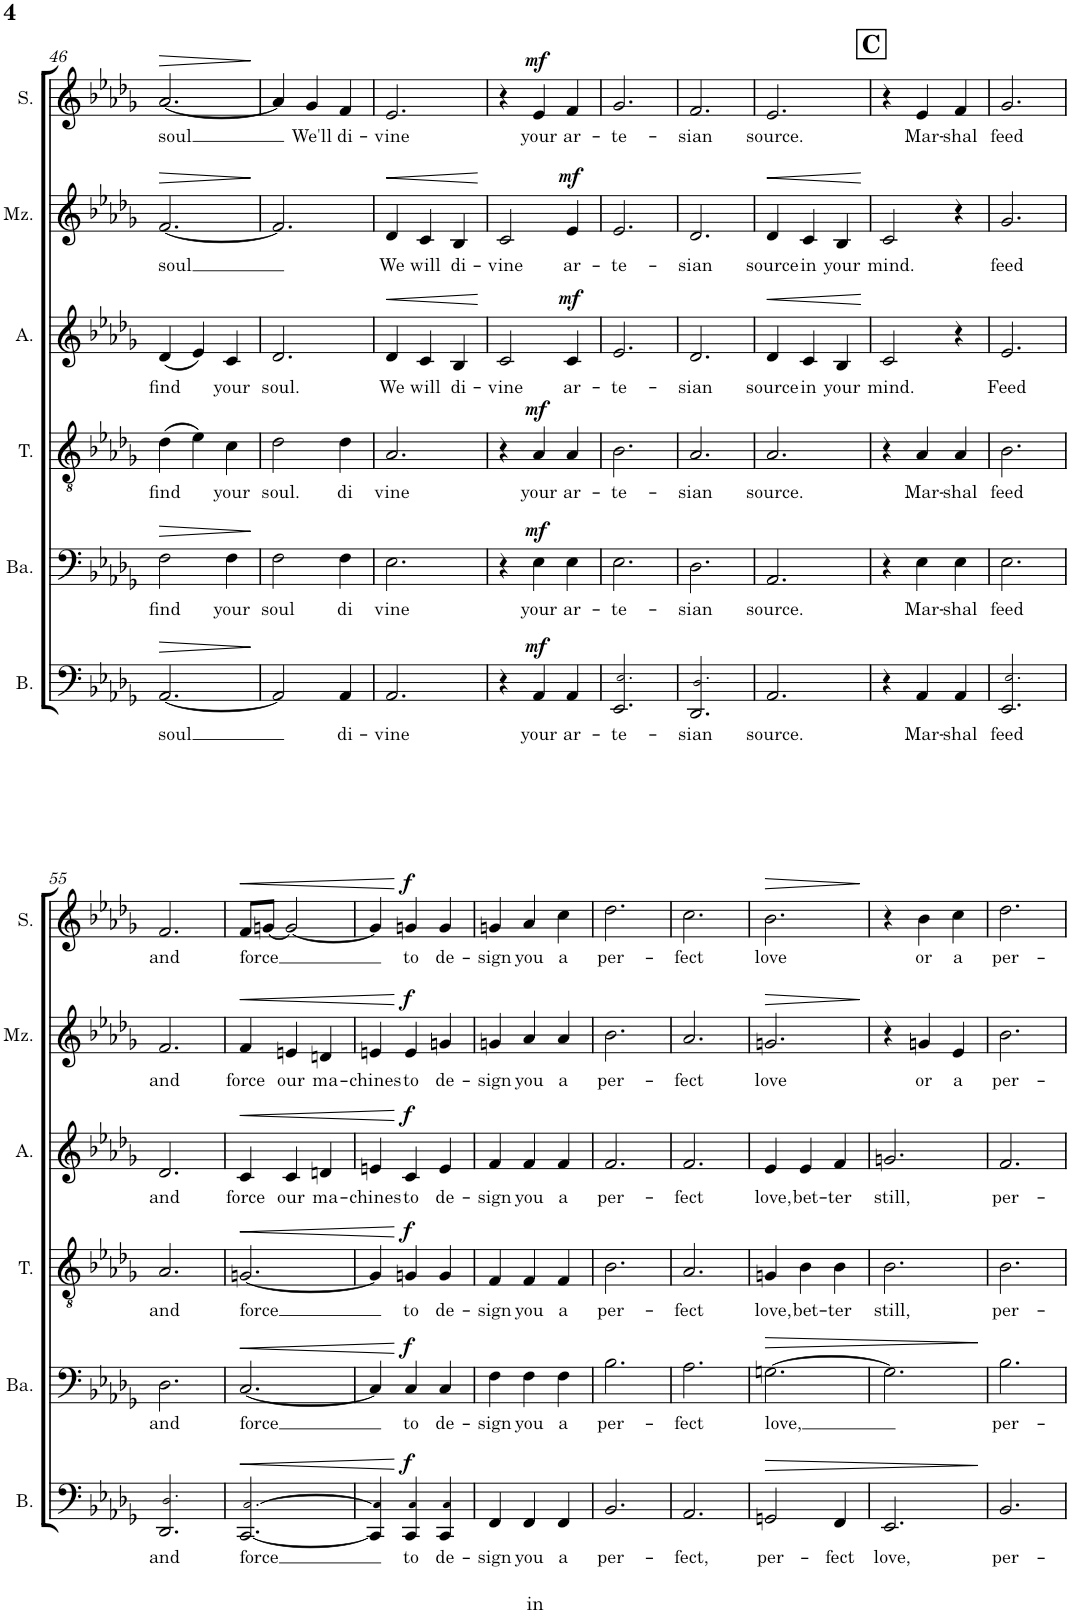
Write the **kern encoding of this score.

**kern	**text	**dynam	**kern	**text	**dynam	**kern	**text	**dynam	**kern	**text	**dynam	**kern	**text	**dynam	**kern	**text	**dynam
*part6	*part6	*part6	*part5	*part5	*part5	*part4	*part4	*part4	*part3	*part3	*part3	*part2	*part2	*part2	*part1	*part1	*part1
*staff6	*staff6	*staff6	*staff5	*staff5	*staff5	*staff4	*staff4	*staff4	*staff3	*staff3	*staff3	*staff2	*staff2	*staff2	*staff1	*staff1	*staff1
*I"Bass	*	*	*I"Baritone	*	*	*I"Tenor	*	*	*I"Alto	*	*	*I"Mezzo-soprano	*	*	*I"Soprano	*	*
*I'B.	*	*	*I'Ba.	*	*	*I'T.	*	*	*I'A.	*	*	*I'Mz.	*	*	*I'S.	*	*
!!LO:PB:g=z
*clefF4	*	*	*clefF4	*	*	*clefGv2	*	*	*clefG2	*	*	*clefG2	*	*	*clefG2	*	*
*k[b-e-a-d-g-]	*	*	*k[b-e-a-d-g-]	*	*	*k[b-e-a-d-g-]	*	*	*k[b-e-a-d-g-]	*	*	*k[b-e-a-d-g-]	*	*	*k[b-e-a-d-g-]	*	*
*M3/4	*	*	*M3/4	*	*	*M3/4	*	*	*M3/4	*	*	*M3/4	*	*	*M3/4	*	*
=46	=46	=46	=46	=46	=46	=46	=46	=46	=46	=46	=46	=46	=46	=46	=46	=46	=46
!	!LO:LY:b	!LO:HP:b	!	!LO:LY:b	!LO:HP:b	!	!LO:LY:b	!	!	!LO:LY:b	!	!	!LO:LY:b	!LO:HP:b	!	!LO:LY:b	!LO:HP:b
[2.AA-/	soul	>	2F\	find	>	(4d-\	find	.	(4d-/	find	.	[2.f/	soul	>	[2.a-/	soul	>
.	.	.	.	.	.	4e-\)	.	.	4e-/)	.	.	.	.	.	.	.	.
!	!	!	!	!LO:LY:b	!	!	!LO:LY:b	!	!	!LO:LY:b	!	!	!	!	!	!	!
.	.	.	4F\	your	.	4c\	your	.	4c/	your	.	.	.	.	.	.	.
.	.	]	.	.	]	.	.	.	.	.	.	.	.	]	.	.	]
=47	=47	=47	=47	=47	=47	=47	=47	=47	=47	=47	=47	=47	=47	=47	=47	=47	=47
!	!	!	!	!LO:LY:b	!	!	!LO:LY:b	!	!	!LO:LY:b	!	!	!	!	!	!	!
2AA-/]	.	.	2F\	soul	.	2d-\	soul.	.	2.d-/	soul.	.	2.f/]	.	.	4a-/]	.	.
!	!	!	!	!	!	!	!	!	!	!	!	!	!	!	!	!LO:LY:b	!
.	.	.	.	.	.	.	.	.	.	.	.	.	.	.	4g-/	We'll	.
!	!LO:LY:b	!	!	!LO:LY:b	!	!	!LO:LY:b	!	!	!	!	!	!	!	!	!LO:LY:b	!
4AA-/	di-	.	4F\	di	.	4d-\	di	.	.	.	.	.	.	.	4f/	di-	.
=48	=48	=48	=48	=48	=48	=48	=48	=48	=48	=48	=48	=48	=48	=48	=48	=48	=48
!	!LO:LY:b	!	!	!LO:LY:b	!	!	!LO:LY:b	!	!	!LO:LY:b	!LO:HP:b	!	!LO:LY:b	!LO:HP:b	!	!LO:LY:b	!
2.AA-/	-vine	.	2.E-\	vine	.	2.A-/	vine	.	4d-/	We	<	4d-/	We	<	2.e-/	-vine	.
!	!	!	!	!	!	!	!	!	!	!LO:LY:b	!	!	!LO:LY:b	!	!	!	!
.	.	.	.	.	.	.	.	.	4c/	will	.	4c/	will	.	.	.	.
!	!	!	!	!	!	!	!	!	!	!LO:LY:b	!	!	!LO:LY:b	!	!	!	!
.	.	.	.	.	.	.	.	.	4B-/	di-	.	4B-/	di-	.	.	.	.
.	.	.	.	.	.	.	.	.	.	.	[	.	.	[	.	.	.
=49	=49	=49	=49	=49	=49	=49	=49	=49	=49	=49	=49	=49	=49	=49	=49	=49	=49
!	!	!	!	!	!	!	!	!	!	!LO:LY:b	!	!	!LO:LY:b	!	!	!	!
4r	.	.	4r	.	.	4r	.	.	2c/	-vine	.	2c/	-vine	.	4r	.	.
!	!LO:LY:b	!LO:DY:a	!	!LO:LY:b	!LO:DY:a	!	!LO:LY:b	!LO:DY:a	!	!	!	!	!	!	!	!LO:LY:b	!LO:DY:a
4AA-/	your	mf	4E-\	your	mf	4A-/	your	mf	.	.	.	.	.	.	4e-/	your	mf
!	!LO:LY:b	!	!	!LO:LY:b	!	!	!LO:LY:b	!	!	!LO:LY:b	!LO:DY:a	!	!LO:LY:b	!LO:DY:a	!	!LO:LY:b	!
4AA-/	ar-	.	4E-\	ar-	.	4A-/	ar-	.	4c/	ar-	mf	4e-/	ar-	mf	4f/	ar-	.
=50	=50	=50	=50	=50	=50	=50	=50	=50	=50	=50	=50	=50	=50	=50	=50	=50	=50
!	!LO:LY:b	!	!	!LO:LY:b	!	!	!LO:LY:b	!	!	!LO:LY:b	!	!	!LO:LY:b	!	!	!LO:LY:b	!
2.EE-/ 2.E-!/	-te-	.	2.E-\	-te-	.	2.B-\	-te-	.	2.e-/	-te-	.	2.e-/	-te-	.	2.g-/	-te-	.
=51	=51	=51	=51	=51	=51	=51	=51	=51	=51	=51	=51	=51	=51	=51	=51	=51	=51
!	!LO:LY:b	!	!	!LO:LY:b	!	!	!LO:LY:b	!	!	!LO:LY:b	!	!	!LO:LY:b	!	!	!LO:LY:b	!
2.DD-/ 2.D-!/	-sian	.	2.D-\	-sian	.	2.A-/	-sian	.	2.d-/	-sian	.	2.d-/	-sian	.	2.f/	-sian	.
=52	=52	=52	=52	=52	=52	=52	=52	=52	=52	=52	=52	=52	=52	=52	=52	=52	=52
!	!LO:LY:b	!	!	!LO:LY:b	!	!	!LO:LY:b	!	!	!LO:LY:b	!LO:HP:b	!	!LO:LY:b	!LO:HP:b	!	!LO:LY:b	!
2.AA-/	source.	.	2.AA-/	source.	.	2.A-/	source.	.	4d-/	source	<	4d-/	source	<	2.e-/	source.	.
!	!	!	!	!	!	!	!	!	!	!LO:LY:b	!	!	!LO:LY:b	!	!	!	!
.	.	.	.	.	.	.	.	.	4c/	in	.	4c/	in	.	.	.	.
!	!	!	!	!	!	!	!	!	!	!LO:LY:b	!	!	!LO:LY:b	!	!	!	!
.	.	.	.	.	.	.	.	.	4B-/	your	.	4B-/	your	.	.	.	.
.	.	.	.	.	.	.	.	.	.	.	[	.	.	[	.	.	.
!!LO:REH:place=s1:a:B:cj:fs=14:t=C
=53	=53	=53	=53	=53	=53	=53	=53	=53	=53	=53	=53	=53	=53	=53	=53	=53	=53
!	!	!	!	!	!	!	!	!	!	!LO:LY:b	!	!	!LO:LY:b	!	!	!	!
4r	.	.	4r	.	.	4r	.	.	2c/	mind.	.	2c/	mind.	.	4r	.	.
!	!LO:LY:b	!	!	!LO:LY:b	!	!	!LO:LY:b	!	!	!	!	!	!	!	!	!LO:LY:b	!
4AA-/	Mar-	.	4E-\	Mar-	.	4A-/	Mar-	.	.	.	.	.	.	.	4e-/	Mar-	.
!	!LO:LY:b	!	!	!LO:LY:b	!	!	!LO:LY:b	!	!	!	!	!	!	!	!	!LO:LY:b	!
4AA-/	-shal	.	4E-\	-shal	.	4A-/	-shal	.	4r	.	.	4r	.	.	4f/	-shal	.
=54	=54	=54	=54	=54	=54	=54	=54	=54	=54	=54	=54	=54	=54	=54	=54	=54	=54
!	!LO:LY:b	!	!	!LO:LY:b	!	!	!LO:LY:b	!	!	!LO:LY:b	!	!	!LO:LY:b	!	!	!LO:LY:b	!
2.EE-/ 2.E-!/	feed	.	2.E-\	feed	.	2.B-\	feed	.	2.e-/	Feed	.	2.g-/	feed	.	2.g-/	feed	.
!!LO:LB:g=z
=55	=55	=55	=55	=55	=55	=55	=55	=55	=55	=55	=55	=55	=55	=55	=55	=55	=55
!	!LO:LY:b	!	!	!LO:LY:b	!	!	!LO:LY:b	!	!	!LO:LY:b	!	!	!LO:LY:b	!	!	!LO:LY:b	!
2.DD-/ 2.D-!/	and	.	2.D-\	and	.	2.A-/	and	.	2.d-/	and	.	2.f/	and	.	2.f/	and	.
=56	=56	=56	=56	=56	=56	=56	=56	=56	=56	=56	=56	=56	=56	=56	=56	=56	=56
!	!LO:LY:b	!LO:HP:b	!	!LO:LY:b	!LO:HP:b	!	!LO:LY:b	!LO:HP:b	!	!LO:LY:b	!LO:HP:b	!	!LO:LY:b	!LO:HP:b	!	!LO:LY:b	!LO:HP:b
[2.CC/ [2.C!/	force	<	[2.C/	force	<	[2.Gn/	force	<	4c/	force	<	4f/	force	<	8f/L	force	<
.	.	.	.	.	.	.	.	.	.	.	.	.	.	.	[8gn/J	.	.
!	!	!	!	!	!	!	!	!	!	!LO:LY:b	!	!	!LO:LY:b	!	!	!	!
.	.	.	.	.	.	.	.	.	4c/	our	.	4en/	our	.	2g/_	.	.
!	!	!	!	!	!	!	!	!	!	!LO:LY:b	!	!	!LO:LY:b	!	!	!	!
.	.	.	.	.	.	.	.	.	4dn/	ma-	.	4dn/	ma-	.	.	.	.
=57	=57	=57	=57	=57	=57	=57	=57	=57	=57	=57	=57	=57	=57	=57	=57	=57	=57
!	!	!	!	!	!	!	!	!	!	!LO:LY:b	!	!	!LO:LY:b	!	!	!	!
4CC/] 4C!/]	.	.	4C/]	.	.	4G/]	.	.	4en/	-chines	.	4en/	-chines	.	4g/]	.	.
!	!LO:LY:b	!LO:DY:n=1:a	!	!LO:LY:b	!LO:DY:n=1:a	!	!LO:LY:b	!LO:DY:n=1:a	!	!LO:LY:b	!LO:DY:n=1:a	!	!LO:LY:b	!LO:DY:n=1:a	!	!LO:LY:b	!LO:DY:n=1:a
4CC/ 4C!/	to	[ f	4C/	to	[ f	4Gn/	to	[ f	4c/	to	[ f	4e/	to	[ f	4gn/	to	[ f
!	!LO:LY:b	!	!	!LO:LY:b	!	!	!LO:LY:b	!	!	!LO:LY:b	!	!	!LO:LY:b	!	!	!LO:LY:b	!
4CC/ 4C!/	de-	.	4C/	de-	.	4G/	de-	.	4e/	de-	.	4gn/	de-	.	4g/	de-	.
=58	=58	=58	=58	=58	=58	=58	=58	=58	=58	=58	=58	=58	=58	=58	=58	=58	=58
!	!LO:LY:b	!	!	!LO:LY:b	!	!	!LO:LY:b	!	!	!LO:LY:b	!	!	!LO:LY:b	!	!	!LO:LY:b	!
4FF/	-sign	.	4F\	-sign	.	4F/	-sign	.	4f/	-sign	.	4gn/	-sign	.	4gn/	-sign	.
!	!LO:LY:b	!	!	!LO:LY:b	!	!	!LO:LY:b	!	!	!LO:LY:b	!	!	!LO:LY:b	!	!	!LO:LY:b	!
4FF/	you	.	4F\	you	.	4F/	you	.	4f/	you	.	4a-/	you	.	4a-/	you	.
!	!LO:LY:b	!	!	!LO:LY:b	!	!	!LO:LY:b	!	!	!LO:LY:b	!	!	!LO:LY:b	!	!	!LO:LY:b	!
4FF/	a	.	4F\	a	.	4F/	a	.	4f/	a	.	4a-/	a	.	4cc\	a	.
=59	=59	=59	=59	=59	=59	=59	=59	=59	=59	=59	=59	=59	=59	=59	=59	=59	=59
!	!LO:LY:b	!	!	!LO:LY:b	!	!	!LO:LY:b	!	!	!LO:LY:b	!	!	!LO:LY:b	!	!	!LO:LY:b	!
2.BB-/	per-	.	2.B-\	per-	.	2.B-\	per-	.	2.f/	per-	.	2.b-\	per-	.	2.dd-\	per-	.
=60	=60	=60	=60	=60	=60	=60	=60	=60	=60	=60	=60	=60	=60	=60	=60	=60	=60
!	!LO:LY:b	!	!	!LO:LY:b	!	!	!LO:LY:b	!	!	!LO:LY:b	!	!	!LO:LY:b	!	!	!LO:LY:b	!
2.AA-/	-fect,	.	2.A-\	-fect	.	2.A-/	-fect	.	2.f/	-fect	.	2.a-/	-fect	.	2.cc\	-fect	.
=61	=61	=61	=61	=61	=61	=61	=61	=61	=61	=61	=61	=61	=61	=61	=61	=61	=61
!	!LO:LY:b	!LO:HP:b	!	!LO:LY:b	!LO:HP:b	!	!LO:LY:b	!	!	!LO:LY:b	!	!	!LO:LY:b	!LO:HP:b	!	!LO:LY:b	!LO:HP:b
2GGn/	per-	>	[2.Gn\	love,	>	4Gn/	love,	.	4e-/	love,	.	2.gn/	love	>	2.b-\	love	>
!	!	!	!	!	!	!	!LO:LY:b	!	!	!LO:LY:b	!	!	!	!	!	!	!
.	.	.	.	.	.	4B-\	bet-	.	4e-/	bet-	.	.	.	.	.	.	.
!	!LO:LY:b	!	!	!	!	!	!LO:LY:b	!	!	!LO:LY:b	!	!	!	!	!	!	!
4FF/	-fect	.	.	.	.	4B-\	-ter	.	4f/	-ter	.	.	.	.	.	.	.
.	.	.	.	.	.	.	.	.	.	.	.	.	.	]	.	.	]
=62	=62	=62	=62	=62	=62	=62	=62	=62	=62	=62	=62	=62	=62	=62	=62	=62	=62
!	!LO:LY:b	!	!	!	!	!	!LO:LY:b	!	!	!LO:LY:b	!	!	!	!	!	!	!
2.EE-/	love,	.	2.G\]	.	.	2.B-\	still,	.	2.gn/	still,	.	4r	.	.	4r	.	.
!	!	!	!	!	!	!	!	!	!	!	!	!	!LO:LY:b	!	!	!LO:LY:b	!
.	.	.	.	.	.	.	.	.	.	.	.	4gn/	or	.	4b-\	or	.
!	!	!	!	!	!	!	!	!	!	!	!	!	!LO:LY:b	!	!	!LO:LY:b	!
.	.	.	.	.	.	.	.	.	.	.	.	4e-/	a	.	4cc\	a	.
.	.	]	.	.	]	.	.	.	.	.	.	.	.	.	.	.	.
=63	=63	=63	=63	=63	=63	=63	=63	=63	=63	=63	=63	=63	=63	=63	=63	=63	=63
!	!LO:LY:b	!	!	!LO:LY:b	!	!	!LO:LY:b	!	!	!LO:LY:b	!	!	!LO:LY:b	!	!	!LO:LY:b	!
2.BB-/	per-	.	2.B-\	per-	.	2.B-\	per-	.	2.f/	per-	.	2.b-\	per-	.	2.dd-\	per-	.
=	=	=	=	=	=	=	=	=	=	=	=	=	=	=	=	=	=
*-	*-	*-	*-	*-	*-	*-	*-	*-	*-	*-	*-	*-	*-	*-	*-	*-	*-
